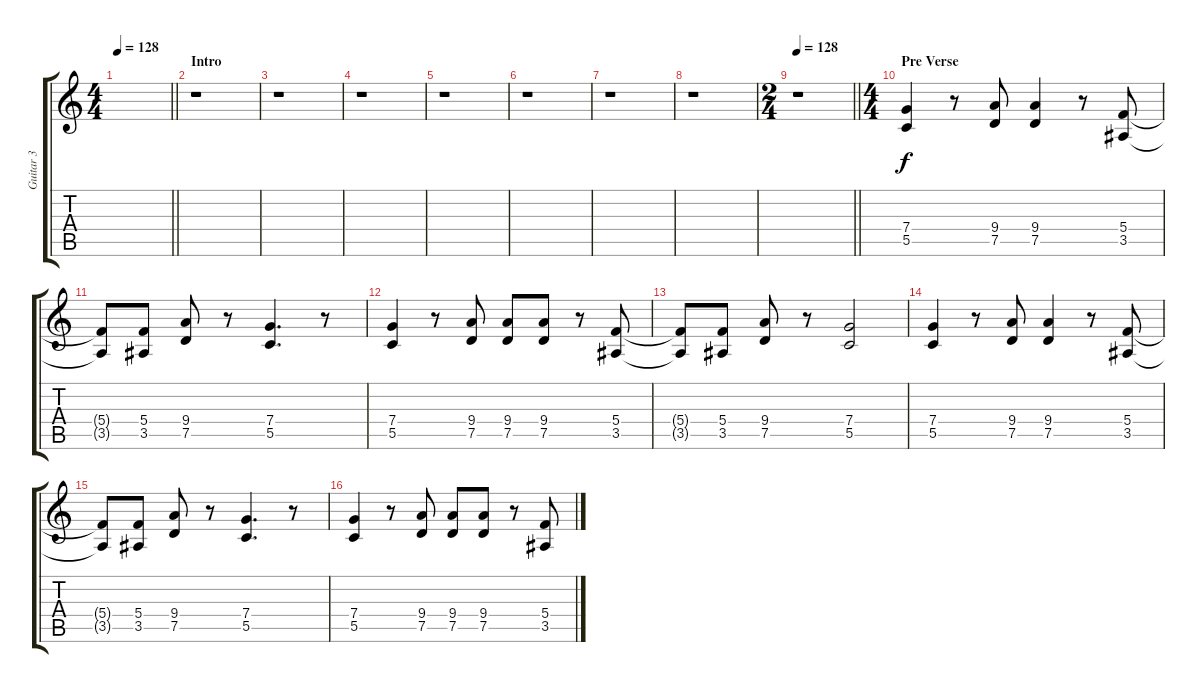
\track ("Guitar 3" "Guitar 3") {instrument distortionguitar}
\staff {score tabs}
\tuning (D4 A3 F3 C3 G2 D2) {hide}
\ts (4 4)
\tempo 128
\clef g2
\barLineRight lightlight
\ks c
|
\section ("" "Intro")
r.1{instrument distortionguitar} |
r.1 |
r.1 |
r.1 |
r.1 |
r.1 |
r.1 |
\ts (2 4)
\tempo 128
\barLineRight lightlight
r.1 |
\ts (4 4)
\section ("" "Pre Verse")
(7.4 5.5).4 r.8 (9.4 7.5).8 (9.4 7.5).4 r.8 (5.4 3.5).8 |
(5.4{t} 3.5{t}).8 (5.4 3.5).8 (9.4 7.5).8 r.8 (7.4 5.5).4{d} r.8 |
(7.4 5.5).4 r.8 (9.4 7.5).8 (9.4 7.5).8 (9.4 7.5).8 r.8 (5.4 3.5).8 |
(5.4{t} 3.5{t}).8 (5.4 3.5).8 (9.4 7.5).8 r.8 (7.4 5.5).2 |
(7.4 5.5).4 r.8 (9.4 7.5).8 (9.4 7.5).4 r.8 (5.4 3.5).8 |
(5.4{t} 3.5{t}).8 (5.4 3.5).8 (9.4 7.5).8 r.8 (7.4 5.5).4{d} r.8 |
(7.4 5.5).4 r.8 (9.4 7.5).8 (9.4 7.5).8 (9.4 7.5).8 r.8 (5.4 3.5).8
